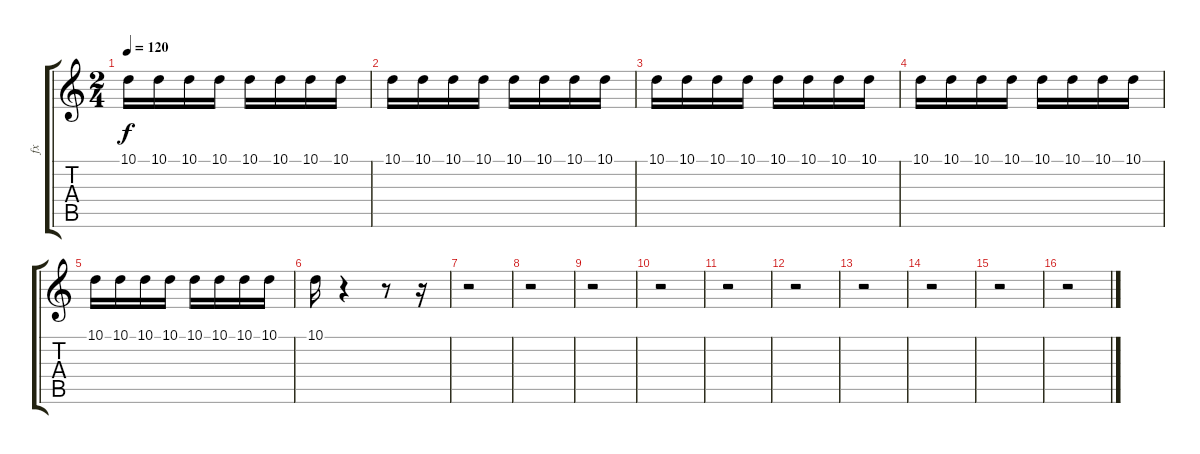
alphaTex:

\track ("fx" "fx") {instrument tinklebell}
\staff {score tabs}
\tuning (E4 B3 G3 D3 A2 E2) {hide}
\ts (2 4)
\tempo 120
\clef g2
\ks c
10.1.16{dy f} 10.1.16 10.1.16 10.1.16 10.1.16 10.1.16 10.1.16 10.1.16 |
10.1.16 10.1.16 10.1.16 10.1.16 10.1.16 10.1.16 10.1.16 10.1.16 |
10.1.16 10.1.16 10.1.16 10.1.16 10.1.16 10.1.16 10.1.16 10.1.16 |
10.1.16 10.1.16 10.1.16 10.1.16 10.1.16 10.1.16 10.1.16 10.1.16 |
10.1.16 10.1.16 10.1.16 10.1.16 10.1.16 10.1.16 10.1.16 10.1.16 |
10.1.16 r.4 r.8 r.16 |
r.2 |
r.2 |
r.2 |
r.2 |
r.2 |
r.2 |
r.2 |
r.2 |
r.2 |
r.2
